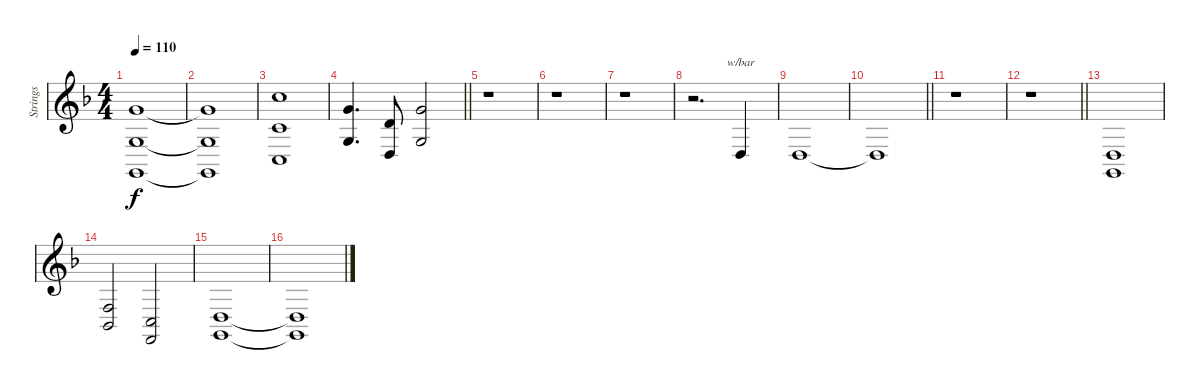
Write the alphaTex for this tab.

\track ("Strings" "Strings") {instrument stringensemble1}
\staff {score}
\tuning (E4 B3 G3 D3 A2 E2 B1) {hide}
\ts (4 4)
\tempo 110
\clef g2
\ks f
(3.1 0.3 3.6).1{dy f} |
(3.1{t} 0.3{t} 3.6{t}).1 |
(8.1 10.4 8.6).1 |
\barLineRight lightlight
(8.2 0.3).4{d} (7.3 0.4).8 (8.2 0.3).2 |
\section ("" "")
r.1 |
r.1 |
r.1 |
r.2{d} 0.4.4{tbe (custom default 0 0 15 10 45 10 60 10)} |
0.4{t}.1 |
\barLineRight lightlight
0.4{t}.1 |
r.1 |
\barLineRight lightlight
r.1 |
\section ("" "")
(5.5 3.6).1 |
(3.4 1.5).2 (3.5 1.6).2 |
(5.5 3.6).1 |
(5.5{t} 3.6{t}).1
